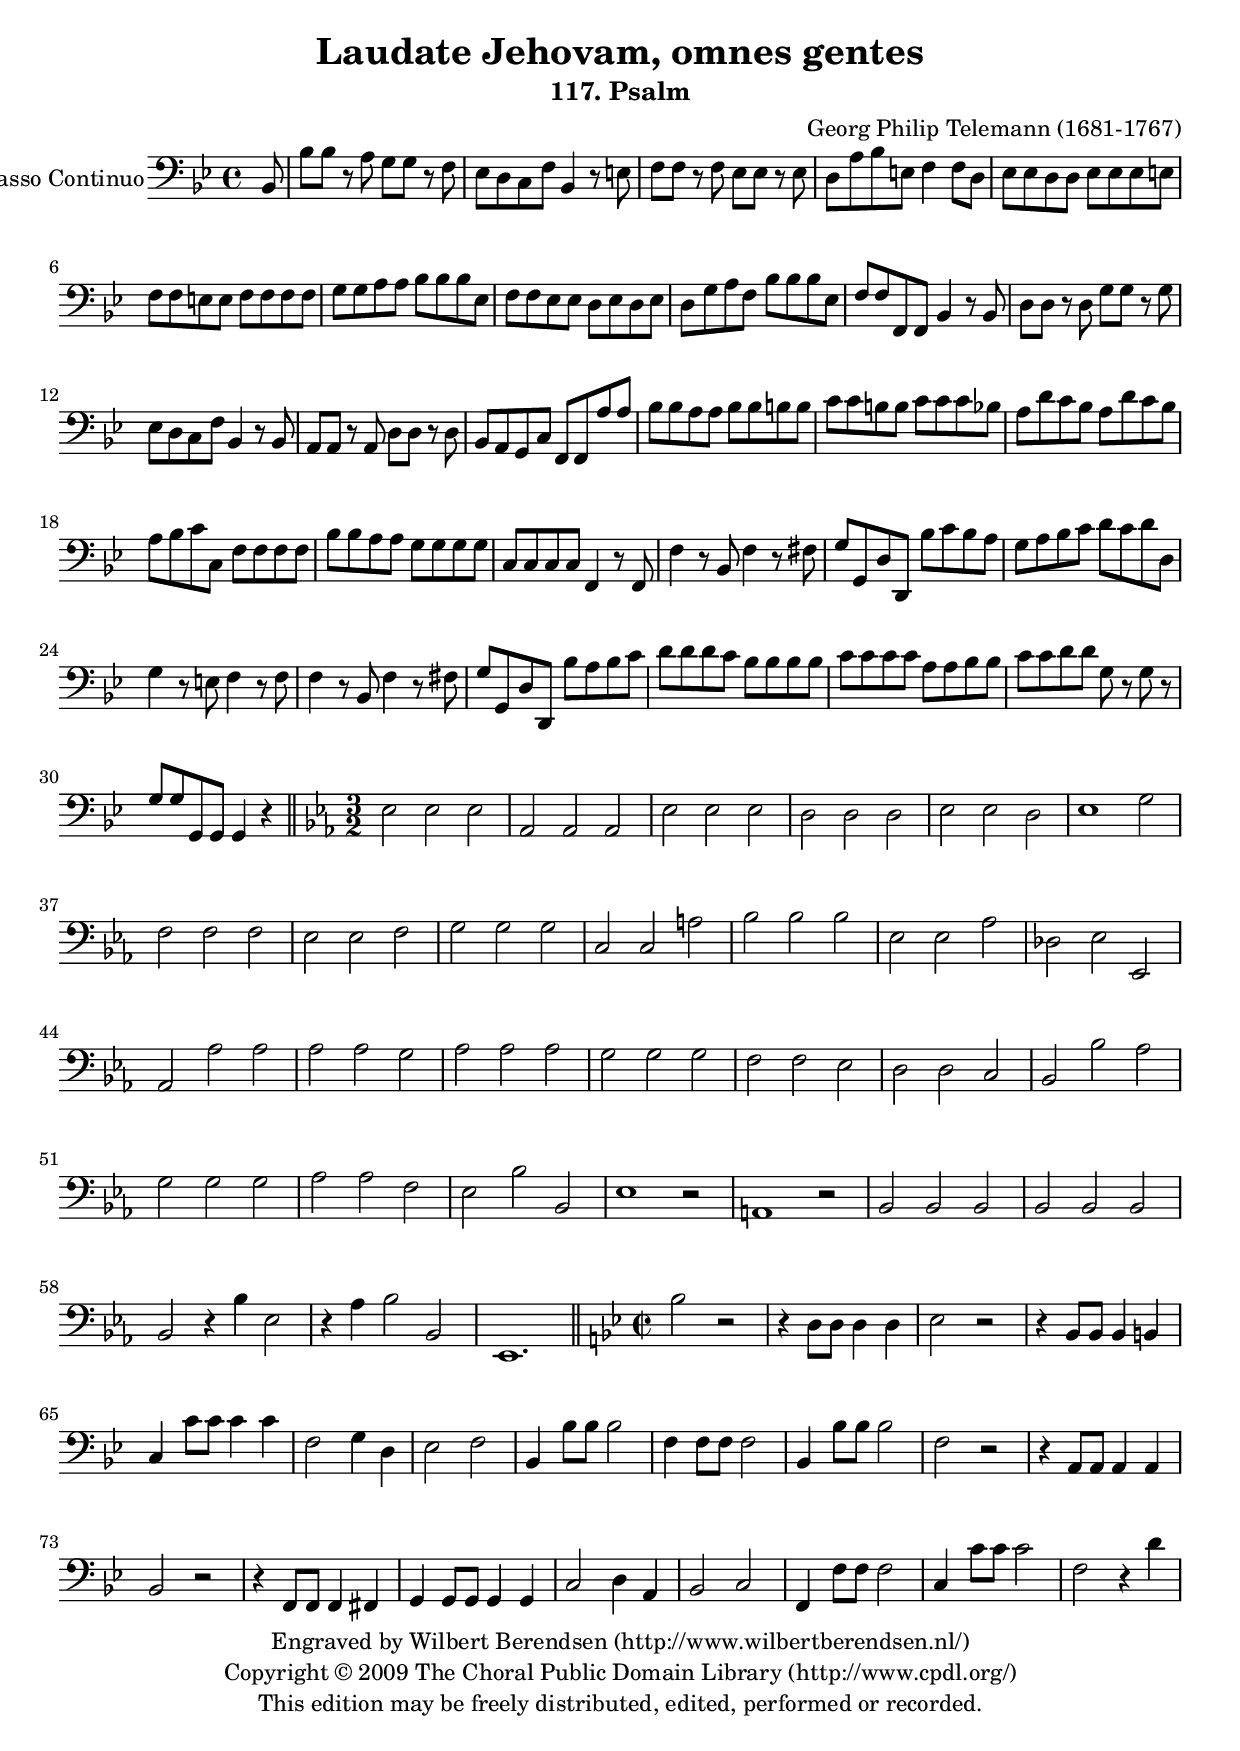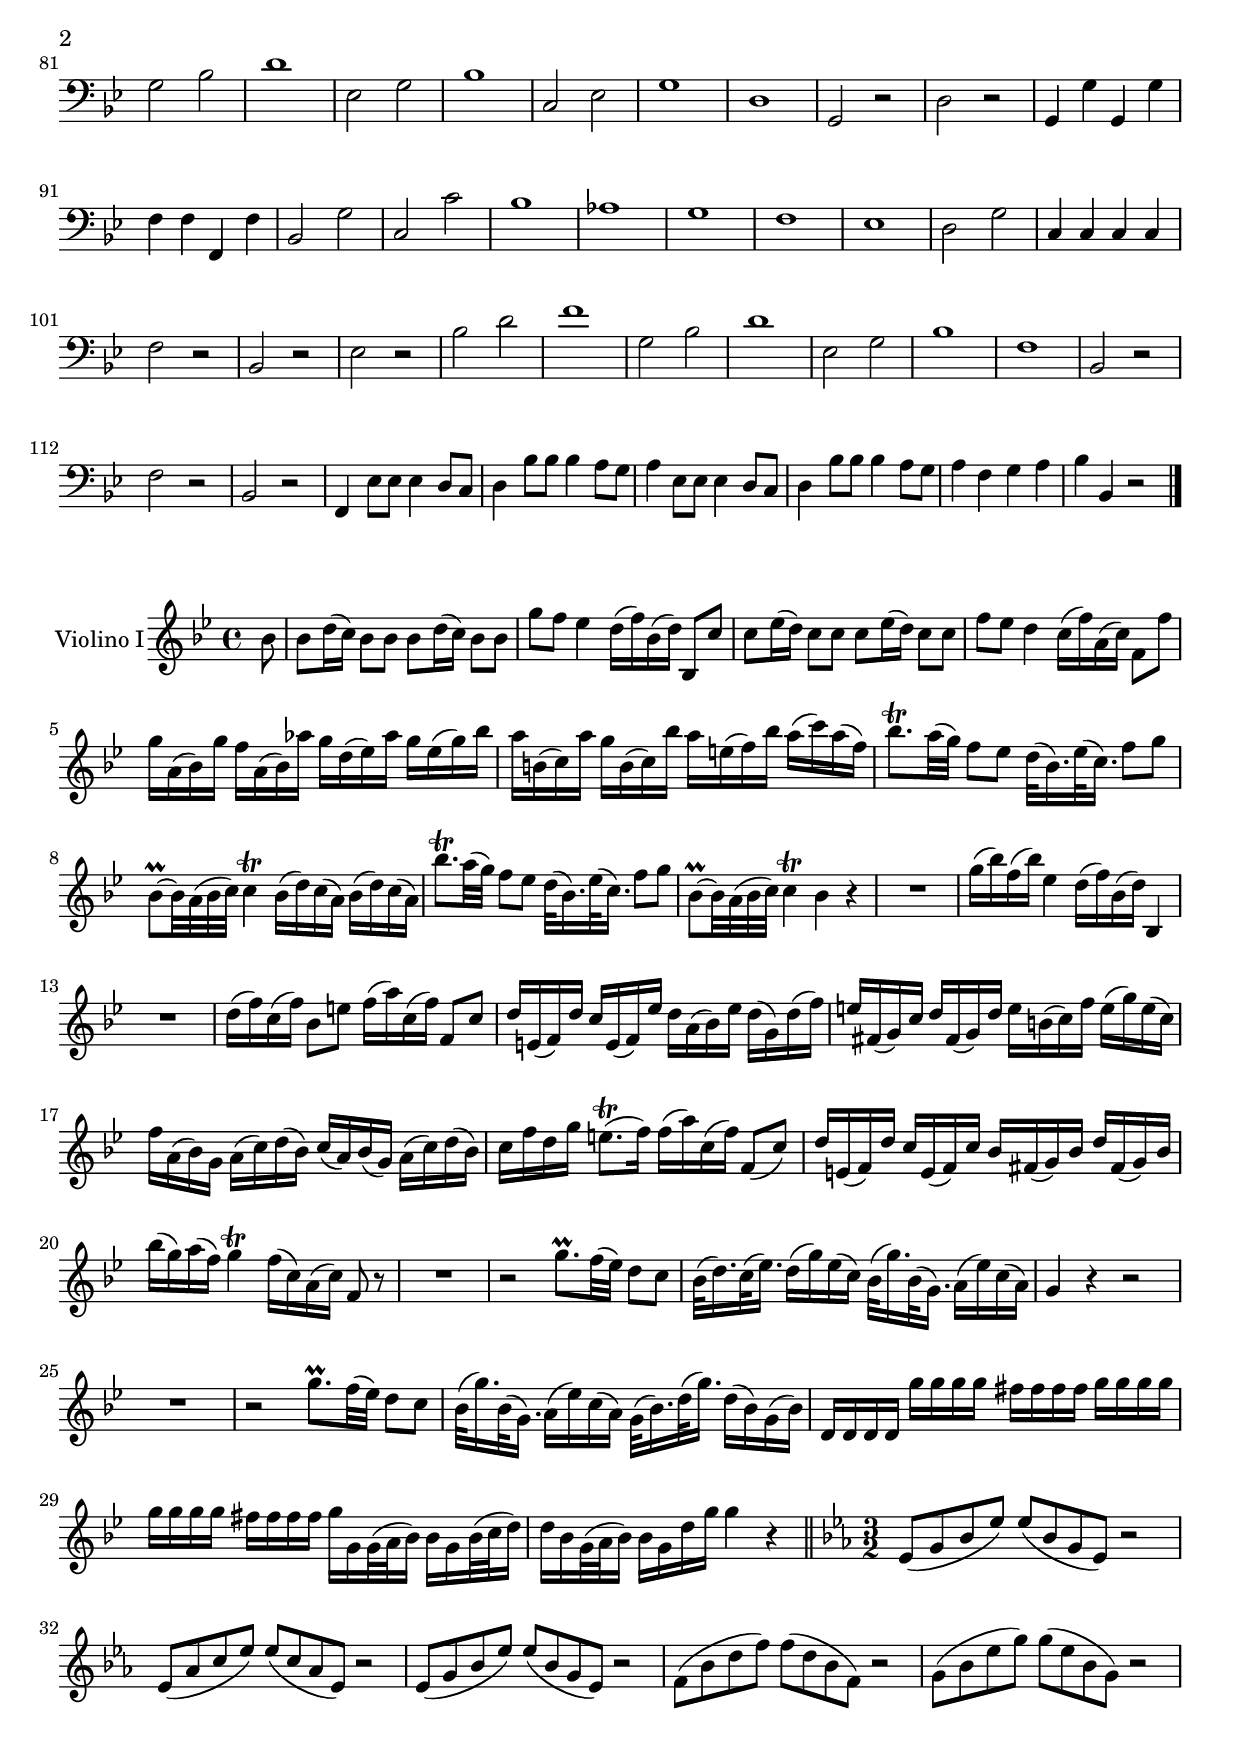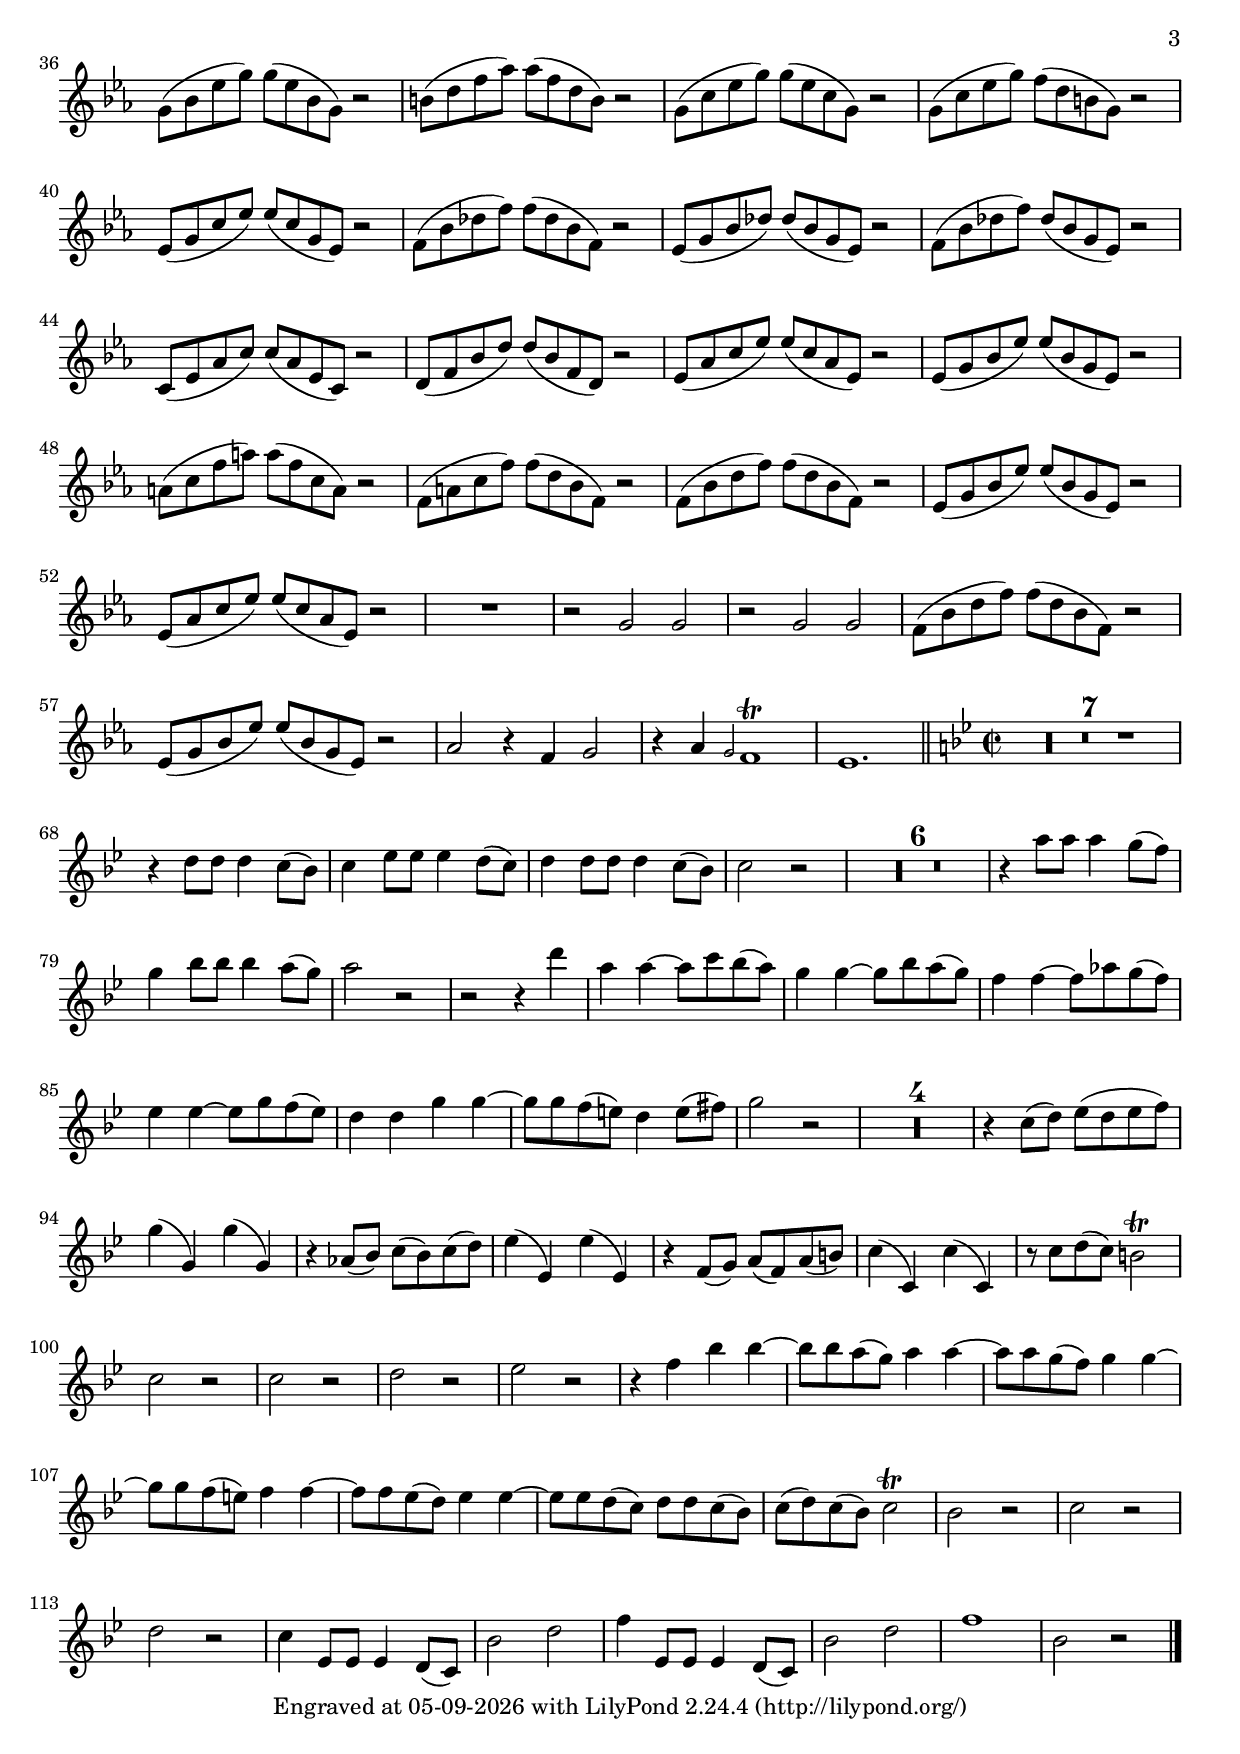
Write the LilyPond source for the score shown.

\version "2.12.0"

\version "2.13.1"
\paper {
  ragged-last-bottom = ##f
}

\header {
  title = "Laudate Jehovam, omnes gentes"
  subtitle = "117. Psalm"
  composer = "Georg Philip Telemann (1681-1767)"
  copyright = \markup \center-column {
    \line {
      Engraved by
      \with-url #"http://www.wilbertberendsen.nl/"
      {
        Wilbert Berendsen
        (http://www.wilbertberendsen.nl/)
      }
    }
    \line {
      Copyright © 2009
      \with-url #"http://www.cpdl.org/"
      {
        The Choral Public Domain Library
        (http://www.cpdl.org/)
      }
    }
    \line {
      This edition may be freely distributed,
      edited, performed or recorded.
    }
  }
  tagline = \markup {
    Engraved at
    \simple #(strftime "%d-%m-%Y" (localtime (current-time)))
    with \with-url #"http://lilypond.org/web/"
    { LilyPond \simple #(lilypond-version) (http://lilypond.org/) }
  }
}


\layout {
  \context {
    \Score
    skipBars = ##t
  }
}

globalOne = {
  \time 4/4
  \key bes \major
  \partial 8
}

globalTwo = {
  \key es \major
  \time 3/2
}

globalThree = {
  \key bes \major
  \time 2/2
}

violinoOne = \relative c'' {
  \globalOne
  bes8 bes d16( c) bes8 bes bes d16( c) bes8 bes |
  g' f es4 d16( f) bes,( d) bes,8 c' |
  c es16( d) c8 c c es16( d) c8 c |
  f es d4 c16( f) a,( c) f,8 f' |
  % bar 5 (5 and 6 same in Vln. II)
  g16 a,( bes) g' f a,( bes) as' g d( es) as g es( g) bes |
  a b,( c) a' g b,( c) bes' a e( f) bes a( c) a( f) |
  bes8.\trill a32( g) f8 es d32( bes16.) es32( c16.) f8 g |
  bes,8~\prall bes32 a( bes c) c4\trill bes16( d) c( a) bes( d) c( a) |
  bes'8.\trill a32( g) f8 es d32( bes16.) es32( c16.) f8 g |
  % bar 10
  bes,8~\prall bes32 a( bes c) c4\trill bes r |
  R1 |
  g'16( bes) f( bes) es,4 d16( f) bes,( d) bes,4 |
  R1 |
  d'16( f) c( f) bes,8 e f16( a) c,( f) f,8 c' |
  % bar 15
  d16 e,( f) d' c e,( f) es' d a( bes) es d( g,) d'( f) |
  e fis,( g) c d fis,( g) d' e b( c) f e( g) e( c) |
  f a,( bes) g a( c) d( bes) c( a) bes( g) a( c) d( bes) |
  c f d g e8.(\trill f16) f( a) c,( f) f,8( c') |
  d16 e,( f) d' c e,( f) c' bes fis( g) bes d fis,( g) bes |
  % bar 20
  bes'( g) a( f) g4\trill f16( c) a( c) f,8 r |
  R1 |
  r2 g'8.\prall f32( es) d8 c |
  bes32( d16.) c32( es16.) d16( g) es( c) bes32( g'16.) bes,32( g16.) a16( es') c( a) |
  g4 r r2 |
  % bar 25
  R1 |
  r2 g'8.\prall f32( es) d8 c |
  bes32( g'16.) bes,32( g16.) a16( es') c( a) g32( bes16.) d32( g16.) d16( bes) g( bes) |
  d,16 d d d g' g g g fis fis fis fis g g g g |
  g g g g fis fis fis fis g g, g32( a bes16) bes g bes32( c d16) |
  % bar 30
  d bes g32( a bes16) bes g d' g g4 r |
  \bar "||"
  \globalTwo
  es,8( g bes es) es( bes g es) r2 |
  es8( as c es) es( c as es) r2 |
  es8( g bes es) es( bes g es) r2 |
  f8( bes d f) f( d bes f) r2 |
  % bar 35
  g8( bes es g) g( es bes g) r2 |
  g8( bes es g) g( es bes g) r2 |
  b8( d f as) as( f d b) r2 |
  g8( c es g) g( es c g) r2 |
  g8( c es g) f( d b g) r2 |
  % bar 40
  es8( g c es) es( c g es) r2 |
  f8( bes des f) f( des bes f) r2 |
  es8( g bes des) des( bes g es) r2 |
  f8( bes des f) des( bes g es) r2 |
  c8( es as c) c( as es c) r2 |
  % bar 45
  d8( f bes d) d( bes f d) r2 |
  es8( as c es) es( c as es) r2 |
  es8( g bes es) es( bes g es) r2 |
  a8( c f a) a( f c a) r2 |
  f8( a c f) f( d bes f) r2 |
  % bar 50
  f8( bes d f) f( d bes f) r2 |
  es8( g bes es) es( bes g es) r2 |
  es8( as c es) es( c as es) r2 |
  R1. |
  r2 g g |
  % bar 55
  r g g |
  f8( bes d f) f( d bes f) r2 |
  es8( g bes es) es( bes g es) r2 |
  as r4 f g2 |
  r4 as \grace g2 f1\trill |
  % bar 60
  es1. |
  \bar "||"
  \globalThree 
  R1*7 |
  % bar 68
  r4 d'8 d d4 c8( bes) |
  c4 es8 es es4 d8( c) |
  % bar 70
  d4 d8 d8 d4 c8( bes) |
  c2 r |
  R1*6 |
  % bar 78
  r4 a'8 a a4 g8( f) |
  g4 bes8 bes bes4 a8( g) |
  % bar 80
  a2 r |
  r r4 d |
  a a~ a8 c bes( a) |
  g4 g~ g8 bes a( g) |
  f4 f~ f8 as g( f) |
  % bar 85
  es4 es~ es8 g f( es) |
  d4 d g g~ |
  g8 g f( e) d4 e8( fis) |
  g2 r |
  R1*4 |
  % bar 93
  r4 c,8( d) es( d es f) |
  g4( g,) g'( g,) |
  % bar 95
  r as8( bes) c( bes) c( d) |
  es4( es,) es'( es,) |
  r f8( g) a( f) a( b) |
  c4( c,) c'( c,) |
  r8 c' d( c) b2\trill |
  % bar 100
  c r |
  c r |
  d r |
  es r |
  r4 f bes bes~ |
  % bar 105
  bes8 bes a( g) a4 a~ |
  a8 a g( f) g4 g~ |
  g8 g f( e) f4 f~ |
  f8 f es( d) es4 es~ |
  es8 es d( c) d d c( bes) |
  % bar 110
  c( d) c( bes) c2\trill |
  bes r |
  c r |
  d r |
  c4 es,8 es es4 d8( c) |
  % bar 115
  bes'2 d |
  f4 es,8 es es4 d8( c) |
  bes'2 d |
  f1 |
  bes,2 r |
  \bar "|."
}

violinoTwo = \relative c' {
  \globalOne
  d8 |
  d d r d d d r d |
  bes' bes4 a8 bes( bes,) r bes' |
  a a r a a a r a |
  f c'4 bes8 a( f) r f' |
  % bar 5 (5 and 6 same in Vln. II)
  g16 a,( bes) g' f a,( bes) as' g d( es) as g es( g) bes |
  a b,( c) a' g b,( c) bes' a e( f) bes a( c) a( f) |
  d8( d) c( c) bes r bes( bes) |
  d,( f') a,4\trill bes16( d) c( a) bes( d) c( a) |
  f8( bes) c( c) bes r bes( bes) |
  % bar 10
  d,( f') a,4\trill bes r |
  R1 |
  bes8( bes) bes( a) bes4 r |
  R1 |
  f8( c') d( c) a4 r8 c |
  % bar 15
  d16 e,( f) d' c e,( f) es' d a( bes) es d( g,) d'( f) |
  e fis,( g) c d fis,( g) d' e b( c) f e( g) e( c) |
  f a,( bes) g a( c) d( bes) c( a) bes( g) a( c) d( bes) |
  c8 bes4 g8 a( f) a( c) |
  d16 e,( f) d' c e,( f) c' bes fis( g) bes d fis,( g) bes |
  % bar 20
  e8 f e4\trill f r |
  R1 |
  r2 d8 g,4( fis8) |
  g( g) g( g) g( g) fis( fis) |
  g4 r r2 |
  % bar 25
  R1 |
  r2 g8( g) g( g) |
  g( g) fis( fis) d'( d) d( d) |
  d( d) c( c) c( c) bes( bes) |
  a( a) a( a) bes16 bes, bes32( c d16) d bes g'32( a bes16) |
  % bar 30
  bes g bes32( c d16) d bes g32( a bes16) bes4 r |
  \bar "||"
  \globalTwo 
  r2 r es8( bes g es) |
  r2 r es'8( c as es) |
  r2 r es'8( bes g es) |
  r2 r f'8( d bes f) |
  % bar 35
  r2 r f'8( d bes f) |
  r2 r es'8( bes g es) |
  r2 r as'8( f d b) |
  r2 r as'8( f d c) |
  r2 r f8( d b g) |
  % bar 40
  r2 r es'8( c a f) |
  r2 r bes8( f des bes) |
  r2 r c'8( as es c) |
  r2 r des'8( bes g es) |
  r2 r c'8( as es c) |
  % bar 45
  r2 r es'8( bes g es) |
  r2 r es'8( c as es) |
  r2 r bes''8( g e c) |
  r2 r a'8( f c a) |
  r2 r es'8( c a es) |
  % bar 50
  r2 r f'8( d bes f) |
  r2 r es'8( bes g es) |
  r2 r as8( f d bes)
  R1. |
  r2 es es |
  % bar 55
  r es es |
  r r f'8( d bes f) |
  g,2 r es''8( bes g es) |
  d2 r4 d es2 |
  r4 f \grace es2 d1\trill |
  % bar 60
  es1. |
  \bar "||"
  \globalThree 
  R1*7 |
  % bar 68
  r4 bes'8 bes bes4 a8( g) |
  a4 c8 c c4 bes8( a) |
  % bar 70
  bes4 bes8 bes bes4 a8( g) |
  a2 r |
  R1*6 |
  % bar 78
  r4 f'8 f f4 e8( d) |
  e4 g8 g g4 f8( e) |
  % bar 80
  f2 r |
  r4 d g g~ |
  g8 g f( e) f4 f~ |
  f8 f es( d) es4 es~ |
  es8 es d( c) d4 d~ |
  % bar 85
  d8 d c( b) c4 c~ |
  c8 c bes a bes bes a( g) |
  a( bes) a( g) a2\trill |
  g r |
  R1*5 |
  r4 des'8( c) des( f) es( des) |
  % bar 95
  c4 es, es' as, |
  r bes8( c) bes( des) c( bes) |
  a4 f c' f, |
  r g8( f) g( bes) as( g) |
  f( e) f( g) f( es) d( f) |
  % bar 100
  e2 r |
  a r |
  as r |
  g r |
  r r4 f' |
  % bar 105
  c c~ c8 es d( c) |
  bes4 bes~ bes8 d c( bes) |
  a4 a~ a8 c bes( a) |
  g4 g~ g8 bes a( g) |
  f4 f bes bes~ |
  % bar 110
  bes8 bes a( g) a( bes) g( a) |
  bes2 r |
  a r |
  bes r |
  a4 es8 es es4 d8( c) |
  % bar 115
  d4 d'8 d d4 c8( bes) |
  c4 es,8 es es4 d8( c) |
  d4 d'8 d d4 c8( bes) |
  c4( a) bes( c) |
  bes2 r |
  \bar "|."
}

continuo = \relative c {
  \globalOne
  bes8 |
  bes' bes r a g g r f |
  es d c f bes,4 r8 e |
  f f r f es es r es |
  d a' bes e, f4 f8 d |
  % bar 5
  es es d d es es es e |
  f f e e f f f f 
  g g a a bes bes bes es, |
  f f es es d es d es |
  d g a f bes bes bes es, |
  % bar 10
  f f f, f bes4 r8 bes |
  d d r d g g r g |
  es d c f bes,4 r8 bes |
  a a r a d d r d |
  bes a g c f, f a' a |
  % bar 15
  bes bes a a bes bes b b |
  c c b b c c c bes |
  a d c bes a d c bes |
  a bes c c, f f f f |
  bes bes a a g g g g |
  % bar 20
  c, c c c f,4 r8 f |
  f'4 r8 bes, f'4 r8 fis |
  g g, d' d, bes'' c bes a |
  g a bes c d c d d, |
  g4 r8 e f4 r8 f |
  % bar 25
  f4 r8 bes, f'4 r8 fis |
  g g, d' d, bes'' a bes c |
  d d d c bes bes bes bes |
  c c c c a a bes bes |
  c c d d g, r g r |
  % bar 30
  g g g, g g4 r |
  \bar "||"
  \globalTwo
  es'2 es es |
  as, as as |
  es' es es |
  d d d |
  % bar 35
  es es d |
  es1 g2 |
  f f f |
  es es f |
  g g g |
  % bar 40
  c, c a' |
  bes bes bes |
  es, es as |
  des, es es, |
  as as' as |
  % bar 45
  as as g |
  as as as |
  g g g |
  f f es |
  d d c |
  % bar 50
  bes bes' as |
  g g g |
  as as f |
  es bes' bes, |
  es1 r2 |
  % bar 55
  a,1 r2 |
  bes bes bes |
  bes bes bes |
  bes r4 bes' es,2 |
  r4 as bes2 bes, |
  % bar 60
  es,1. |
  \bar "||"
  \globalThree
  bes''2 r |
  r4 d,8 d d4 d |
  es2 r |
  r4 bes8 bes bes4 b |
  % bar 65
  c c'8 c c4 c |
  f,2 g4 d |
  es2 f |
  bes,4 bes'8 bes bes2 |
  f4 f8 f f2 |
  % bar 70
  bes,4 bes'8 bes bes2 |
  f r |
  r4 a,8 a a4 a |
  bes2 r |
  r4 f8 f f4 fis |
  % bar 75
  g g8 g g4 g |
  c2 d4 a |
  bes2 c |
  f,4 f'8 f f2 |
  c4 c'8 c c2 |
  % bar 80
  f,2 r4 d' |
  g,2 bes |
  d1 |
  es,2 g |
  bes1 |
  % bar 85
  c,2 es |
  g1 |
  d |
  g,2 r |
  d' r |
  % bar 90
  g,4 g' g, g' |
  f f f, f' |
  bes,2 g' |
  c, c' |
  bes1 |
  % bar 95
  as |
  g |
  f |
  es |
  d2 g |
  % bar 100
  c,4 c c c |
  f2 r |
  bes, r |
  es r |
  bes' d |
  % bar 105
  f1 |
  g,2 bes |
  d1 |
  es,2 g |
  bes1 |
  % bar 110
  f1 |
  bes,2 r |
  f' r |
  bes, r |
  f4 es'8 es es4 d8 c |
  % bar 115
  d4 bes'8 bes bes4 a8 g |
  a4 es8 es es4 d8 c |
  d4 bes'8 bes bes4 a8 g |
  a4 f g a |
  bes bes, r2 |
  \bar "|."
}



violinoOnePart = \new Staff \with {
  instrumentName = "Violino I"
} \violinoOne

violinoTwoPart = \new Staff \with {
  instrumentName = "Violino II"
} \violinoTwo

continuoPart = \new Staff \with {
  instrumentName = "Basso Continuo"
} {
  \clef bass
  \continuo
}



\score {
  <<
    %    \violinoOnePart
    % \violinoTwoPart
    \continuoPart
  >>
}


\score {
  \violinoOnePart
}
